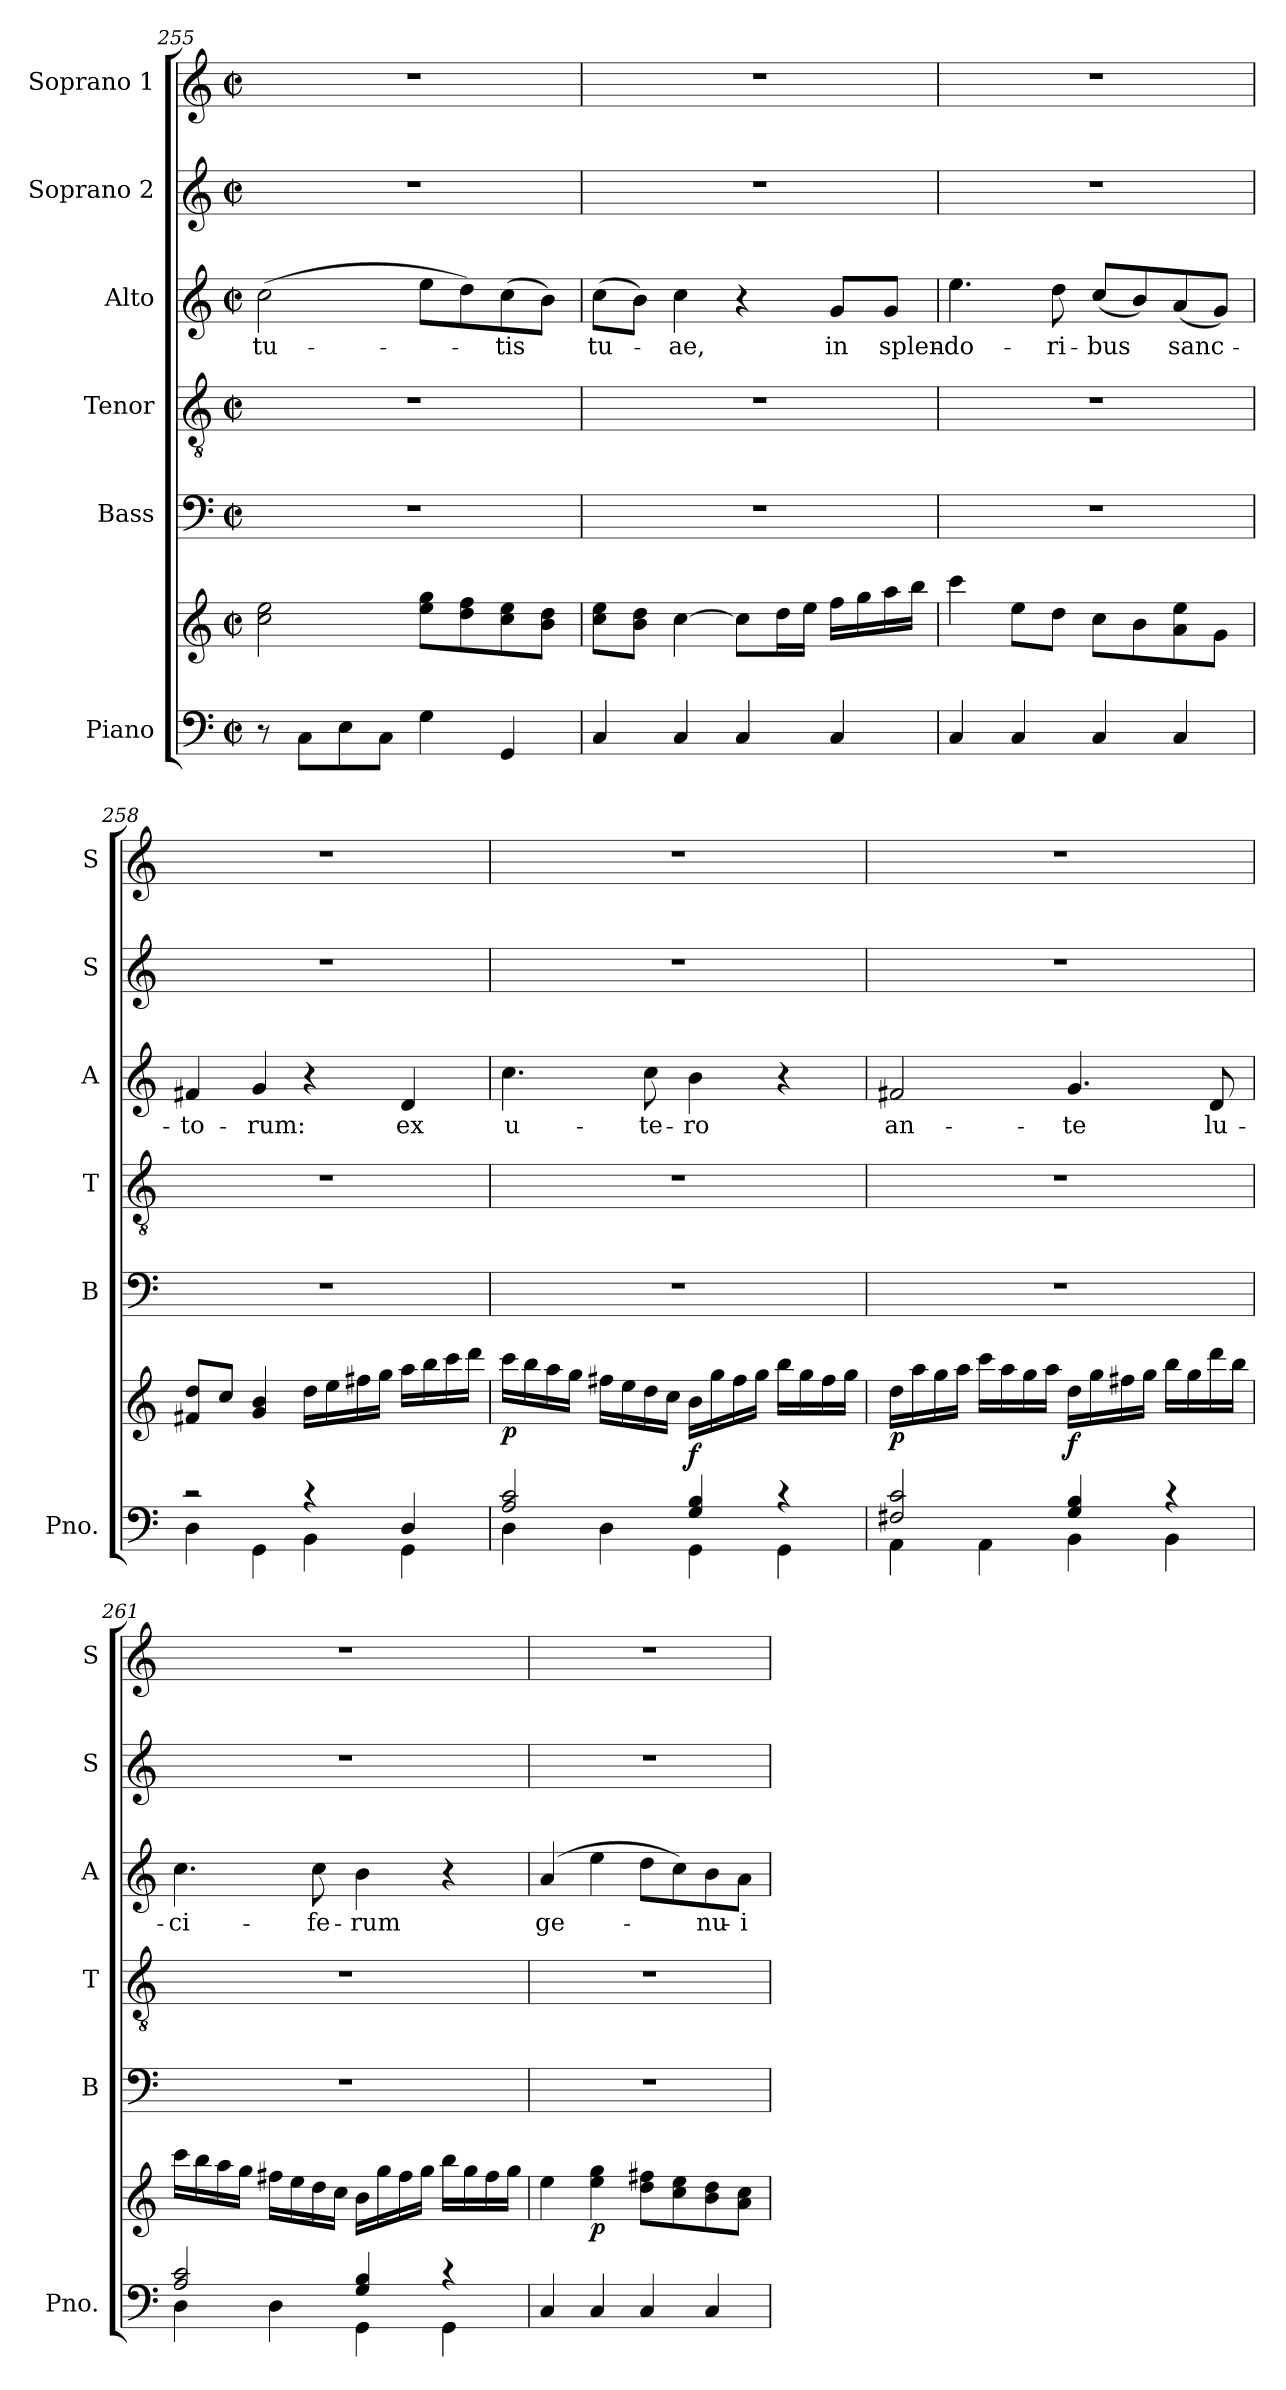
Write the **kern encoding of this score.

**kern	**kern	**dynam	**kern	**kern	**kern	**text	**kern	**kern
*part6	*part6	*part6	*part5	*part4	*part3	*part3	*part2	*part1
*staff7	*staff6	*staff6/7	*staff5	*staff4	*staff3	*staff3	*staff2	*staff1
*I"Piano	*	*	*I"Bass	*I"Tenor	*I"Alto	*	*I"Soprano 2	*I"Soprano 1
*I'Pno.	*	*	*I'B	*I'T	*I'A	*	*I'S	*I'S
*clefF4	*clefG2	*	*clefF4	*clefGv2	*clefG2	*	*clefG2	*clefG2
*k[]	*k[]	*	*k[]	*k[]	*k[]	*	*k[]	*k[]
*C:	*C:	*	*C:	*C:	*C:	*	*C:	*C:
*M2/2	*M2/2	*	*M2/2	*M2/2	*M2/2	*	*M2/2	*M2/2
*met(c|)	*met(c|)	*	*met(c|)	*met(c|)	*met(c|)	*	*met(c|)	*met(c|)
=255	=255	=255	=255	=255	=255	=255	=255	=255
!	!	!	!	!	!	!LO:LY:b	!	!
8r	2cc\ 2ee\	.	1r	1r	(>2cc\	-tu-	1r	1r
8C\L	.	.	.	.	.	.	.	.
8E\	.	.	.	.	.	.	.	.
8C\J	.	.	.	.	.	.	.	.
4G\	8ee\ 8gg\L	.	.	.	8ee\L	.	.	.
.	8dd\ 8ff\	.	.	.	8dd\)	.	.	.
!	!	!	!	!	!	!LO:LY:b	!	!
4GG/	8cc\ 8ee\	.	.	.	(8cc\	-tis	.	.
.	8b\ 8dd\J	.	.	.	8b\J)	.	.	.
!!LO:PB:g=z
=256	=256	=256	=256	=256	=256	=256	=256	=256
!	!	!	!	!	!	!LO:LY:b	!	!
4C/	8cc\ 8ee\L	.	1r	1r	(8cc\L	tu-	1r	1r
.	8b\ 8dd\J	.	.	.	8b\J)	.	.	.
!	!	!	!	!	!	!LO:LY:b	!	!
4C/	[4cc\	.	.	.	4cc\	-ae,	.	.
4C/	8cc\L]	.	.	.	4r	.	.	.
.	16dd\L	.	.	.	.	.	.	.
.	16ee\JJ	.	.	.	.	.	.	.
!	!	!	!	!	!	!LO:LY:b	!	!
4C/	16ff\LL	.	.	.	8g/L	in	.	.
.	16gg\	.	.	.	.	.	.	.
!	!	!	!	!	!	!LO:LY:b	!	!
.	16aa\	.	.	.	8g/J	splen-	.	.
.	16bb\JJ	.	.	.	.	.	.	.
=257	=257	=257	=257	=257	=257	=257	=257	=257
!	!	!	!	!	!	!LO:LY:b	!	!
4C/	4ccc\	.	1r	1r	4.ee\	-do-	1r	1r
4C/	8ee\L	.	.	.	.	.	.	.
!	!	!	!	!	!	!LO:LY:b	!	!
.	8dd\J	.	.	.	8dd\	-ri-	.	.
!	!	!	!	!	!	!LO:LY:b	!	!
4C/	8cc\L	.	.	.	(<8cc/L	-bus	.	.
.	8b\	.	.	.	8b/)	.	.	.
!	!	!	!	!	!	!LO:LY:b	!	!
4C/	8a\ 8ee\	.	.	.	(<8a/	sanc-	.	.
.	8g\J	.	.	.	8g/J)	.	.	.
=258	=258	=258	=258	=258	=258	=258	=258	=258
*^	*	*	*	*	*	*	*	*
!	!	!	!	!	!	!	!LO:LY:b	!	!
2rc	4D\	8f#X/ 8dd/L	.	1r	1r	4f#X/	-to-	1r	1r
.	.	8cc/J	.	.	.	.	.	.	.
!	!	!	!	!	!	!	!LO:LY:b	!	!
.	4GG\	4g/ 4b/	.	.	.	4g/	-rum:	.	.
4rc	4BB\	16dd\LL	.	.	.	4r	.	.	.
.	.	16ee\	.	.	.	.	.	.	.
.	.	16ff#X\	.	.	.	.	.	.	.
.	.	16gg\JJ	.	.	.	.	.	.	.
!	!	!	!	!	!	!	!LO:LY:b	!	!
4D/	4GG\	16aa\LL	.	.	.	4d/	ex	.	.
.	.	16bb\	.	.	.	.	.	.	.
.	.	16ccc\	.	.	.	.	.	.	.
.	.	16ddd\JJ	.	.	.	.	.	.	.
!!LO:LB:g=z
=259	=259	=259	=259	=259	=259	=259	=259	=259	=259
!	!	!	!LO:DY:b	!	!	!	!LO:LY:b	!	!
2A/ 2c/	4D\	16ccc\LL	p	1r	1r	4.cc\	u-	1r	1r
.	.	16bb\	.	.	.	.	.	.	.
.	.	16aa\	.	.	.	.	.	.	.
.	.	16gg\JJ	.	.	.	.	.	.	.
.	4D\	16ff#X\LL	.	.	.	.	.	.	.
.	.	16ee\	.	.	.	.	.	.	.
!	!	!	!	!	!	!	!LO:LY:b	!	!
.	.	16dd\	.	.	.	8cc\	-te-	.	.
.	.	16cc\JJ	.	.	.	.	.	.	.
!	!	!	!LO:DY:b	!	!	!	!LO:LY:b	!	!
4G/ 4B/	4GG\	16b\LL	f	.	.	4b\	-ro	.	.
.	.	16gg\	.	.	.	.	.	.	.
.	.	16ff#\	.	.	.	.	.	.	.
.	.	16gg\JJ	.	.	.	.	.	.	.
4rc	4GG\	16bb\LL	.	.	.	4r	.	.	.
.	.	16gg\	.	.	.	.	.	.	.
.	.	16ff#\	.	.	.	.	.	.	.
.	.	16gg\JJ	.	.	.	.	.	.	.
=260	=260	=260	=260	=260	=260	=260	=260	=260	=260
!	!	!	!LO:DY:b	!	!	!	!LO:LY:b	!	!
2F#X/ 2c/	4AA\	16dd\LL	p	1r	1r	2f#X/	an-	1r	1r
.	.	16aa\	.	.	.	.	.	.	.
.	.	16gg\	.	.	.	.	.	.	.
.	.	16aa\JJ	.	.	.	.	.	.	.
.	4AA\	16ccc\LL	.	.	.	.	.	.	.
.	.	16aa\	.	.	.	.	.	.	.
.	.	16gg\	.	.	.	.	.	.	.
.	.	16aa\JJ	.	.	.	.	.	.	.
!	!	!	!LO:DY:b	!	!	!	!LO:LY:b	!	!
4G/ 4B/	4BB\	16dd\LL	f	.	.	4.g/	-te	.	.
.	.	16gg\	.	.	.	.	.	.	.
.	.	16ff#X\	.	.	.	.	.	.	.
.	.	16gg\JJ	.	.	.	.	.	.	.
4rc	4BB\	16bb\LL	.	.	.	.	.	.	.
.	.	16gg\	.	.	.	.	.	.	.
!	!	!	!	!	!	!	!LO:LY:b	!	!
.	.	16ddd\	.	.	.	8d/	lu-	.	.
.	.	16bb\JJ	.	.	.	.	.	.	.
!!LO:LB:g=z
=261	=261	=261	=261	=261	=261	=261	=261	=261	=261
!	!	!	!	!	!	!	!LO:LY:b	!	!
2A/ 2c/	4D\	16ccc\LL	.	1r	1r	4.cc\	-ci-	1r	1r
.	.	16bb\	.	.	.	.	.	.	.
.	.	16aa\	.	.	.	.	.	.	.
.	.	16gg\JJ	.	.	.	.	.	.	.
.	4D\	16ff#X\LL	.	.	.	.	.	.	.
.	.	16ee\	.	.	.	.	.	.	.
!	!	!	!	!	!	!	!LO:LY:b	!	!
.	.	16dd\	.	.	.	8cc\	-fe-	.	.
.	.	16cc\JJ	.	.	.	.	.	.	.
!	!	!	!	!	!	!	!LO:LY:b	!	!
4G/ 4B/	4GG\	16b\LL	.	.	.	4b\	-rum	.	.
.	.	16gg\	.	.	.	.	.	.	.
.	.	16ff#\	.	.	.	.	.	.	.
.	.	16gg\JJ	.	.	.	.	.	.	.
4rc	4GG\	16bb\LL	.	.	.	4r	.	.	.
.	.	16gg\	.	.	.	.	.	.	.
.	.	16ff#\	.	.	.	.	.	.	.
.	.	16gg\JJ	.	.	.	.	.	.	.
*v	*v	*	*	*	*	*	*	*	*
=262	=262	=262	=262	=262	=262	=262	=262	=262
!	!	!	!	!	!	!LO:LY:b	!	!
4C/	4ee\	.	1r	1r	(4a/	ge-	1r	1r
!	!	!LO:DY:b	!	!	!	!	!	!
4C/	4ee\ 4gg\	p	.	.	4ee\	.	.	.
4C/	8dd\ 8ff#X\L	.	.	.	8dd\L	.	.	.
.	8cc\ 8ee\	.	.	.	8cc\)	.	.	.
!	!	!	!	!	!	!LO:LY:b	!	!
4C/	8b\ 8dd\	.	.	.	8b\	-nu-	.	.
!	!	!	!	!	!	!LO:LY:b	!	!
.	8a\ 8cc\J	.	.	.	8a\J	-i	.	.
=	=	=	=	=	=	=	=	=
*-	*-	*-	*-	*-	*-	*-	*-	*-
